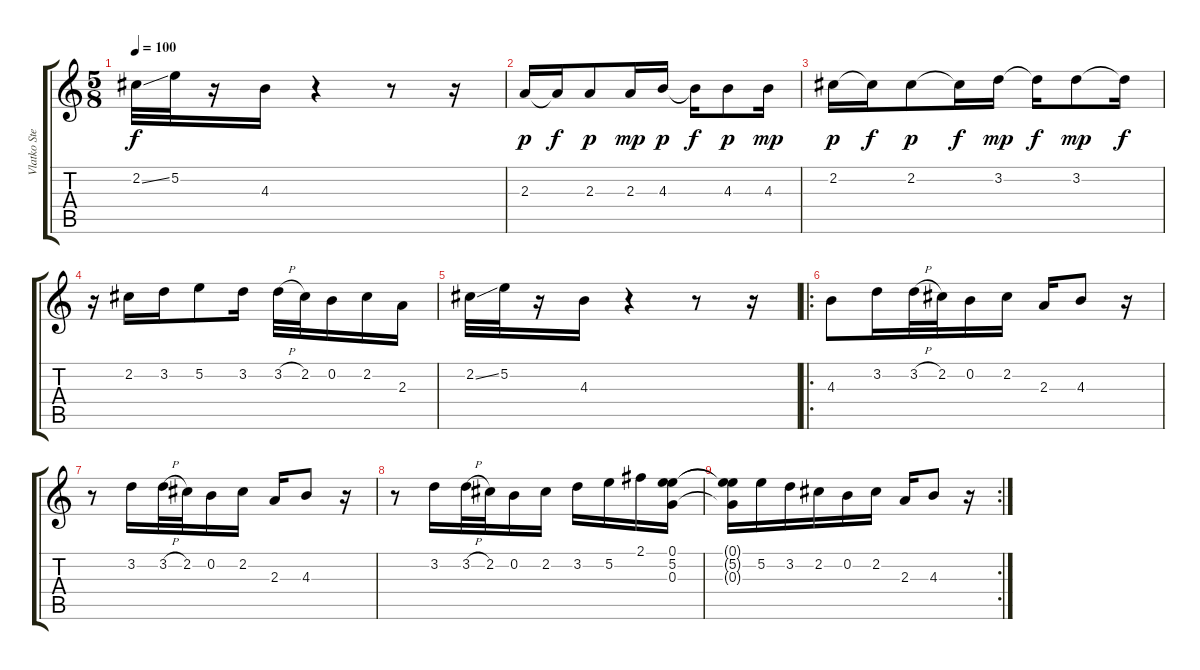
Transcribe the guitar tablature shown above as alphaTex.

\track ("Vlatko Stefanovski" "Vlatko Ste") {instrument acousticguitarnylon}
\staff {score tabs}
\tuning (E4 B3 G3 D3 A2 E2) {hide}
\ts (5 8)
\tempo 100
\clef g2
\ks c
2.2{ss}.32{dy f} 5.2.32 r.16 4.3.16 r.4 r.8 r.16 |
2.3.16{dy p} 2.3{t}.16{dy f} 2.3.8{dy p} 2.3.16{dy mp} 4.3.16{dy p} 4.3{t}.16{dy f} 4.3.8{dy p} 4.3.16{dy mp} |
2.2.16{dy p} 2.2{t}.16{dy f} 2.2.8{dy p} 2.2{t}.16{dy f} 3.2.16{dy mp} 3.2{t}.16{dy f} 3.2.8{dy mp} 3.2{t}.16{dy f} |
r.16 2.2.16{volume 16} 3.2.16 5.2.8 3.2.16 3.2{h}.32 2.2.32 0.2.16 2.2.16 2.3.16 |
2.2{ss}.32 5.2.32 r.16 4.3.16 r.4 r.8 r.16 |
\ro
4.3.8{volume 14} 3.2.16 3.2{h}.32 2.2.32 0.2.16 2.2.16 2.3.16 4.3.8 r.16 |
r.8 3.2.16 3.2{h}.32 2.2.32 0.2.16 2.2.16 2.3.16 4.3.8 r.16 |
r.8 3.2.16 3.2{h}.32 2.2.32 0.2.16 2.2.16 3.2.16 5.2.16 2.1.16 (0.1 5.2 0.3).16 |
\rc 2
(0.1{t} 5.2{t} 0.3{t}).16 5.2.16 3.2.16 2.2.16 0.2.16 2.2.16 2.3.16 4.3.8{txt ""} r.16
